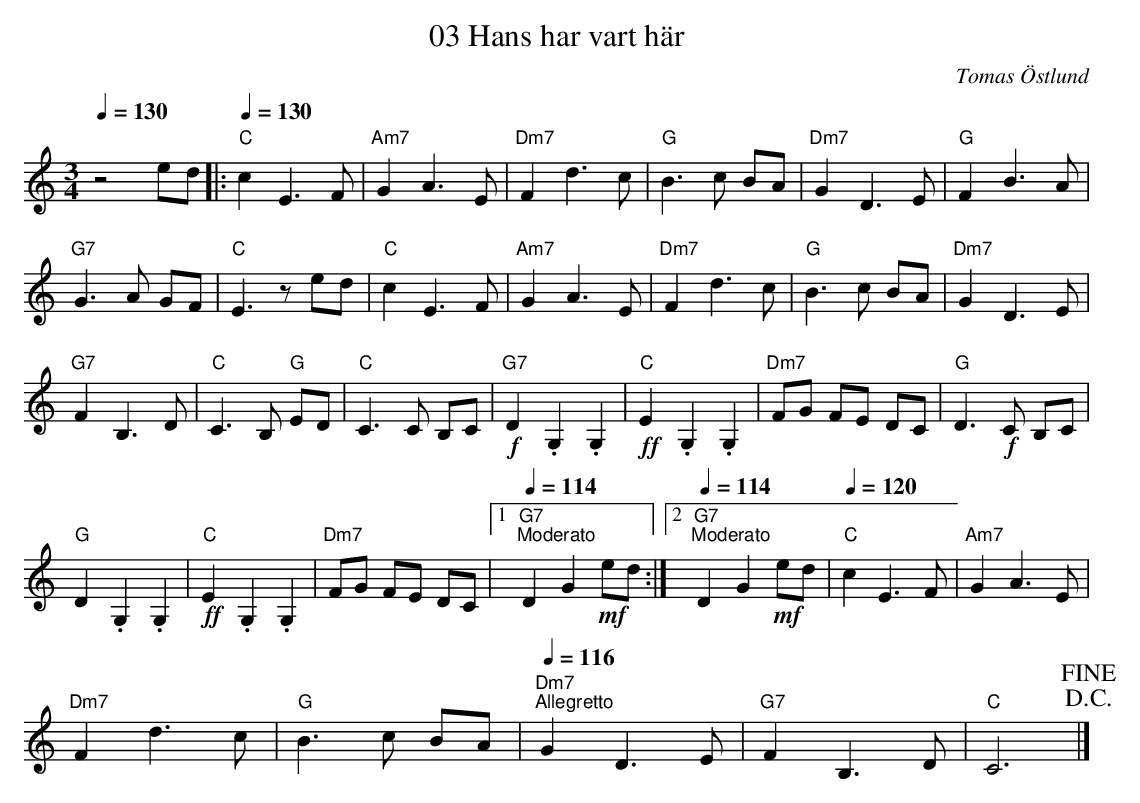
X:1
T:03 Hans har vart här
C:Tomas Östlund
L:1/8
Q:1/4=130
OM:Nykvarn
M:3/4
K:C
z4 ed |:"C" [Q:1/4=130] c2 E3 F |"Am7" G2 A3 E |"Dm7" F2 d3 c |"G" B3 c BA |"Dm7" G2 D3 E |"G" F2 B3 A |$
"G7" G3 A GF |"C" E3 z ed |"C" c2 E3 F |"Am7" G2 A3 E |"Dm7" F2 d3 c |"G" B3 c BA |"Dm7" G2 D3 E |$
"G7" F2 B,3 D |"C" C3 B,"G" ED |"C" C3 C B,C |"G7"!f! D2 .G,2 .G,2 |"C"!ff! E2 .G,2 .G,2 |
"Dm7" FG FE DC |"G" D3!f! C B,C |$"G" D2 .G,2 .G,2 |"C"!ff! E2 .G,2 .G,2 |"Dm7" FG FE DC |1
"G7"[Q:1/4=114]"^Moderato" D2 G2!mf! ed :|2"G7"[Q:1/4=114]"^Moderato" D2 G2!mf! ed |
"C"[Q:1/4=120] c2 E3 F |"Am7" G2 A3 E |$ "Dm7" F2 d3 c |"G" B3 c BA |"Dm7"[Q:1/4=116]"^Allegretto" G2 D3 E |"G7" F2 B,3 D |"C" C6!D.C.!!fine! |]
